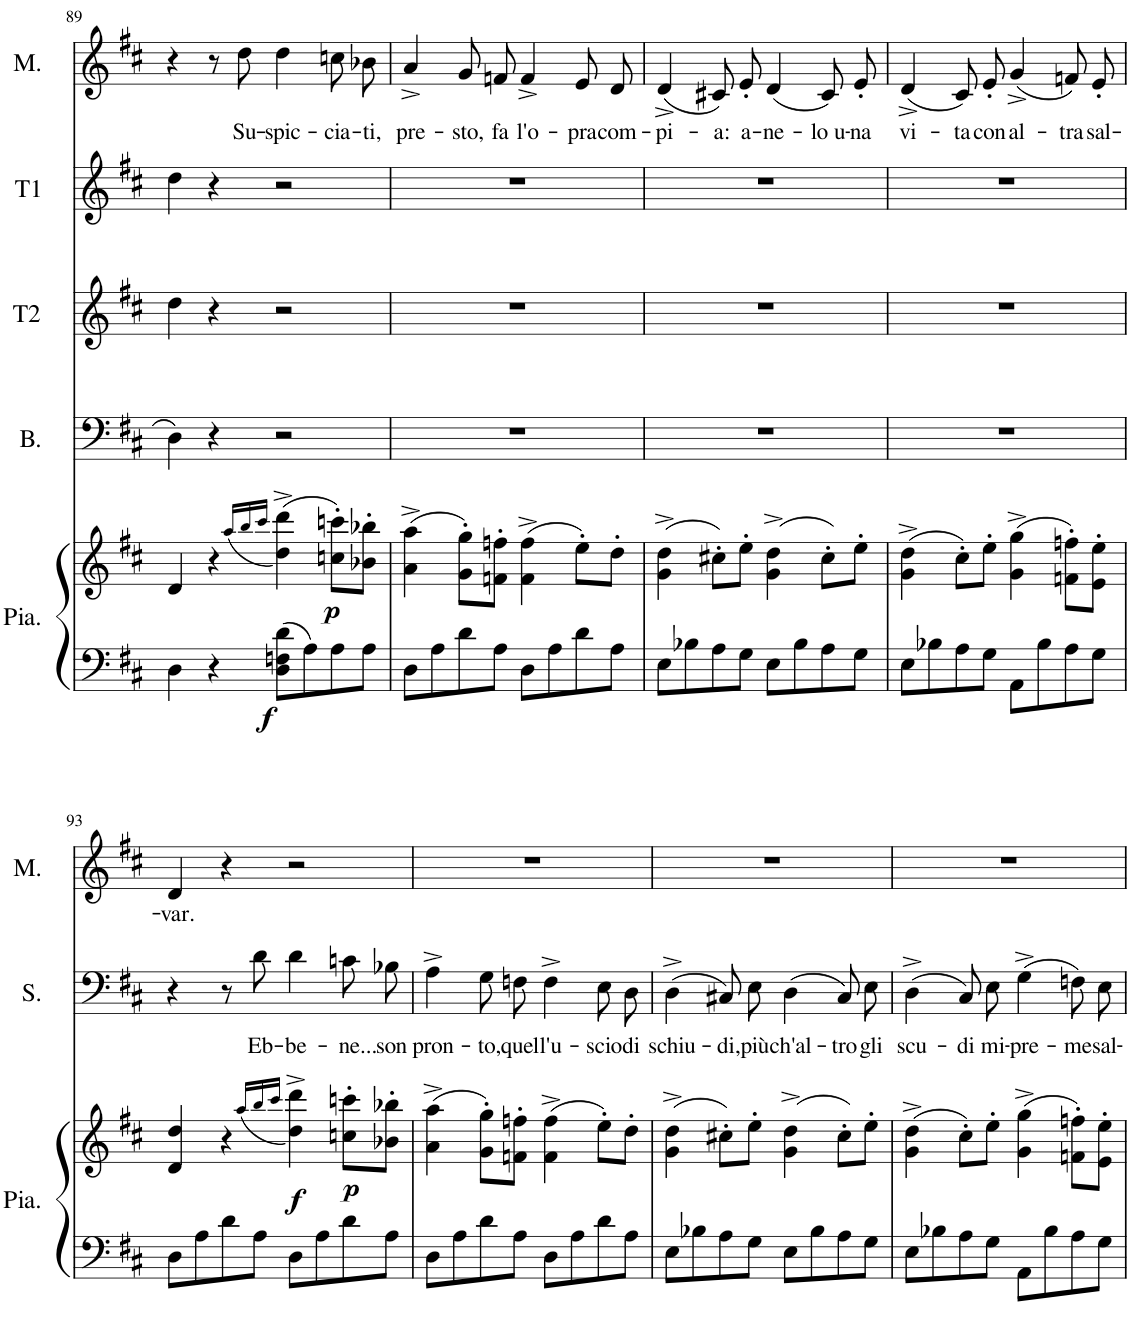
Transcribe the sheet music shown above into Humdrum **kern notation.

**kern	**kern	**dynam	**kern	**kern	**kern	**kern	**text	**kern	**text
*part6	*part6	*part6	*part5	*part4	*part3	*part2	*part2	*part1	*part1
*staff7	*staff6	*staff6/7	*staff5	*staff4	*staff3	*staff2	*staff2	*staff1	*staff1
*I"Piano	*	*	*I"B.	*I"T2	*I"T1	*I"Sparafucile	*	*I"Magdalena	*
*I'Pia.	*	*	*I'B.	*I'T2	*I'T1	*I'S.	*	*I'M.	*
!!LO:PB:g=z
*clefF4	*clefG2	*	*clefF4	*clefG2	*clefG2	*clefF4	*	*clefG2	*
*k[f#c#]	*k[f#c#]	*	*k[f#c#]	*k[f#c#]	*k[f#c#]	*k[f#c#]	*	*k[f#c#]	*
*M4/4	*M4/4	*	*M4/4	*M4/4	*M4/4	*M4/4	*	*M4/4	*
=89	=89	=89	=89	=89	=89	=89	=89	=89	=89
4D\	4d/	.	4D\	4dd\	4dd\	1r	.	4r	.
4r	4r	.	4r	4r	4r	.	.	8r	.
!	!	!	!	!	!	!	!	!	!LO:LY:b
.	.	.	.	.	.	.	.	8dd\	Su-
.	(16qaa/LL	.	.	.	.	.	.	.	.
.	16qbb/	.	.	.	.	.	.	.	.
.	16qccc#/JJ	.	.	.	.	.	.	.	.
!	!	!LO:DY:b=2	!	!	!	!	!	!	!LO:LY:b
8D\ 8Fn\ 8d\L	(4dd\^ 4ddd\^)	f	2r	2r	2r	.	.	4dd\	-spic-
8A\	.	.	.	.	.	.	.	.	.
!	!	!LO:DY:b	!	!	!	!	!	!	!LO:LY:b
8A\	8ccn\' 8cccn\'L)	p	.	.	.	.	.	8ccn\L	-cia-
!	!	!	!	!	!	!	!	!	!LO:LY:b
8A\J	8b-X\' 8bb-X\'J	.	.	.	.	.	.	8b-X\J	-ti,
=90	=90	=90	=90	=90	=90	=90	=90	=90	=90
!	!	!	!	!	!	!	!	!	!LO:LY:b
8D\L	(4a\^ 4aa\^	.	1r	1r	1r	1r	.	4a^/	pre-
8A\	.	.	.	.	.	.	.	.	.
!	!	!	!	!	!	!	!	!	!LO:LY:b
8d\	8g\' 8gg\'L)	.	.	.	.	.	.	8g/L	-sto,
!	!	!	!	!	!	!	!	!	!LO:LY:b
8A\J	8fn\' 8ffn\'J	.	.	.	.	.	.	8fn/J	fa
!	!	!	!	!	!	!	!	!	!LO:LY:b
8D\L	(4f\^ 4ff\^	.	.	.	.	.	.	4f^/	l'o-
8A\	.	.	.	.	.	.	.	.	.
!	!	!	!	!	!	!	!	!	!LO:LY:b
8d\	8ee'\L)	.	.	.	.	.	.	8e/L	-pra
!	!	!	!	!	!	!	!	!	!LO:LY:b
8A\J	8dd'\J	.	.	.	.	.	.	8d/J	com-
=91	=91	=91	=91	=91	=91	=91	=91	=91	=91
!	!	!	!	!	!	!	!	!	!LO:LY:b
8E\L	(4g\^ 4dd\^	.	1r	1r	1r	1r	.	(4d^/	-pi-
8B-X\	.	.	.	.	.	.	.	.	.
!	!	!	!	!	!	!	!	!	!LO:LY:b
8A\	8cc#X'\L)	.	.	.	.	.	.	8c#X/L)	-a:
!	!	!	!	!	!	!	!	!	!LO:LY:b
8G\J	8ee'\J	.	.	.	.	.	.	8e'/J	a-
!	!	!	!	!	!	!	!	!	!LO:LY:b
8E\L	(4g\^ 4dd\^	.	.	.	.	.	.	(4d/	-ne-
8B-\	.	.	.	.	.	.	.	.	.
!	!	!	!	!	!	!	!	!	!LO:LY:b
8A\	8cc#'\L)	.	.	.	.	.	.	8c#/L)	-lo u-
!	!	!	!	!	!	!	!	!	!LO:LY:b
8G\J	8ee'\J	.	.	.	.	.	.	8e'/J	-na
=92	=92	=92	=92	=92	=92	=92	=92	=92	=92
!	!	!	!	!	!	!	!	!	!LO:LY:b
8E\L	(4g\^ 4dd\^	.	1r	1r	1r	1r	.	(4d^/	vi-
8B-X\	.	.	.	.	.	.	.	.	.
!	!	!	!	!	!	!	!	!	!LO:LY:b
8A\	8cc#'\L)	.	.	.	.	.	.	8c#/L)	-ta
!	!	!	!	!	!	!	!	!	!LO:LY:b
8G\J	8ee'\J	.	.	.	.	.	.	8e'/J	con
!	!	!	!	!	!	!	!	!	!LO:LY:b
8AA\L	(4g\^ 4gg\^	.	.	.	.	.	.	(4g^/	al-
8B-\	.	.	.	.	.	.	.	.	.
!	!	!	!	!	!	!	!	!	!LO:LY:b
8A\	8fn\' 8ffn\'L)	.	.	.	.	.	.	8fn/L)	-tra
!	!	!	!	!	!	!	!	!	!LO:LY:b
8G\J	8e\' 8ee\'J	.	.	.	.	.	.	8e'/J	sal-
!!LO:LB:g=z
=93	=93	=93	=93	=93	=93	=93	=93	=93	=93
!	!	!	!	!	!	!	!	!	!LO:LY:b
8D\L	4d/ 4dd/	.	1r	1r	1r	4r	.	4d/	-var.
8A\	.	.	.	.	.	.	.	.	.
8d\	4r	.	.	.	.	8r	.	4r	.
!	!	!	!	!	!	!	!LO:LY:b	!	!
8A\J	.	.	.	.	.	8d\	Eb-	.	.
.	(16qaa/LL	.	.	.	.	.	.	.	.
.	16qbb/	.	.	.	.	.	.	.	.
.	16qccc#/JJ	.	.	.	.	.	.	.	.
!	!	!LO:DY:b	!	!	!	!	!LO:LY:b	!	!
8D\L	4dd\^ 4ddd\^)	f	.	.	.	4d\	-be-	2r	.
8A\	.	.	.	.	.	.	.	.	.
!	!	!LO:DY:b	!	!	!	!	!LO:LY:b	!	!
8d\	8ccn\' 8cccn\'L	p	.	.	.	8cn\L	-ne...	.	.
!	!	!	!	!	!	!	!LO:LY:b	!	!
8A\J	8b-X\' 8bb-X\'J	.	.	.	.	8B-X\J	son	.	.
=94	=94	=94	=94	=94	=94	=94	=94	=94	=94
!	!	!	!	!	!	!	!LO:LY:b	!	!
8D\L	(4a\^ 4aa\^	.	1r	1r	1r	4A^\	pron-	1r	.
8A\	.	.	.	.	.	.	.	.	.
!	!	!	!	!	!	!	!LO:LY:b	!	!
8d\	8g\' 8gg\'L)	.	.	.	.	8G\L	-to,	.	.
!	!	!	!	!	!	!	!LO:LY:b	!	!
8A\J	8fn\' 8ffn\'J	.	.	.	.	8Fn\J	quel	.	.
!	!	!	!	!	!	!	!LO:LY:b	!	!
8D\L	(4f\^ 4ff\^	.	.	.	.	4F^\	l'u-	.	.
8A\	.	.	.	.	.	.	.	.	.
!	!	!	!	!	!	!	!LO:LY:b	!	!
8d\	8ee'\L)	.	.	.	.	8E\L	-scio	.	.
!	!	!	!	!	!	!	!LO:LY:b	!	!
8A\J	8dd'\J	.	.	.	.	8D\J	di	.	.
=95	=95	=95	=95	=95	=95	=95	=95	=95	=95
!	!	!	!	!	!	!	!LO:LY:b	!	!
8E\L	(4g\^ 4dd\^	.	1r	1r	1r	(4D^\	schiu-	1r	.
8B-X\	.	.	.	.	.	.	.	.	.
!	!	!	!	!	!	!	!LO:LY:b	!	!
8A\	8cc#X'\L)	.	.	.	.	8C#X\L)	-di,	.	.
!	!	!	!	!	!	!	!LO:LY:b	!	!
8G\J	8ee'\J	.	.	.	.	8E\J	più	.	.
!	!	!	!	!	!	!	!LO:LY:b	!	!
8E\L	(4g\^ 4dd\^	.	.	.	.	(4D\	ch'al-	.	.
8B-\	.	.	.	.	.	.	.	.	.
!	!	!	!	!	!	!	!LO:LY:b	!	!
8A\	8cc#'\L)	.	.	.	.	8C#\L)	-tro	.	.
!	!	!	!	!	!	!	!LO:LY:b	!	!
8G\J	8ee'\J	.	.	.	.	8E\J	gli	.	.
=96	=96	=96	=96	=96	=96	=96	=96	=96	=96
!	!	!	!	!	!	!	!LO:LY:b	!	!
8E\L	(4g\^ 4dd\^	.	1r	1r	1r	(4D^\	scu-	1r	.
8B-X\	.	.	.	.	.	.	.	.	.
!	!	!	!	!	!	!	!LO:LY:b	!	!
8A\	8cc#'\L)	.	.	.	.	8C#\L)	-di	.	.
!	!	!	!	!	!	!	!LO:LY:b	!	!
8G\J	8ee'\J	.	.	.	.	8E\J	mi-	.	.
!	!	!	!	!	!	!	!LO:LY:b	!	!
8AA\L	(4g\^ 4gg\^	.	.	.	.	(4G^\	-pre-	.	.
8B-\	.	.	.	.	.	.	.	.	.
!	!	!	!	!	!	!	!LO:LY:b	!	!
8A\	8fn\' 8ffn\'L)	.	.	.	.	8Fn\L)	-me	.	.
!	!	!	!	!	!	!	!LO:LY:b	!	!
8G\J	8e\' 8ee\'J	.	.	.	.	8E\J	sal-	.	.
=	=	=	=	=	=	=	=	=	=
*-	*-	*-	*-	*-	*-	*-	*-	*-	*-
